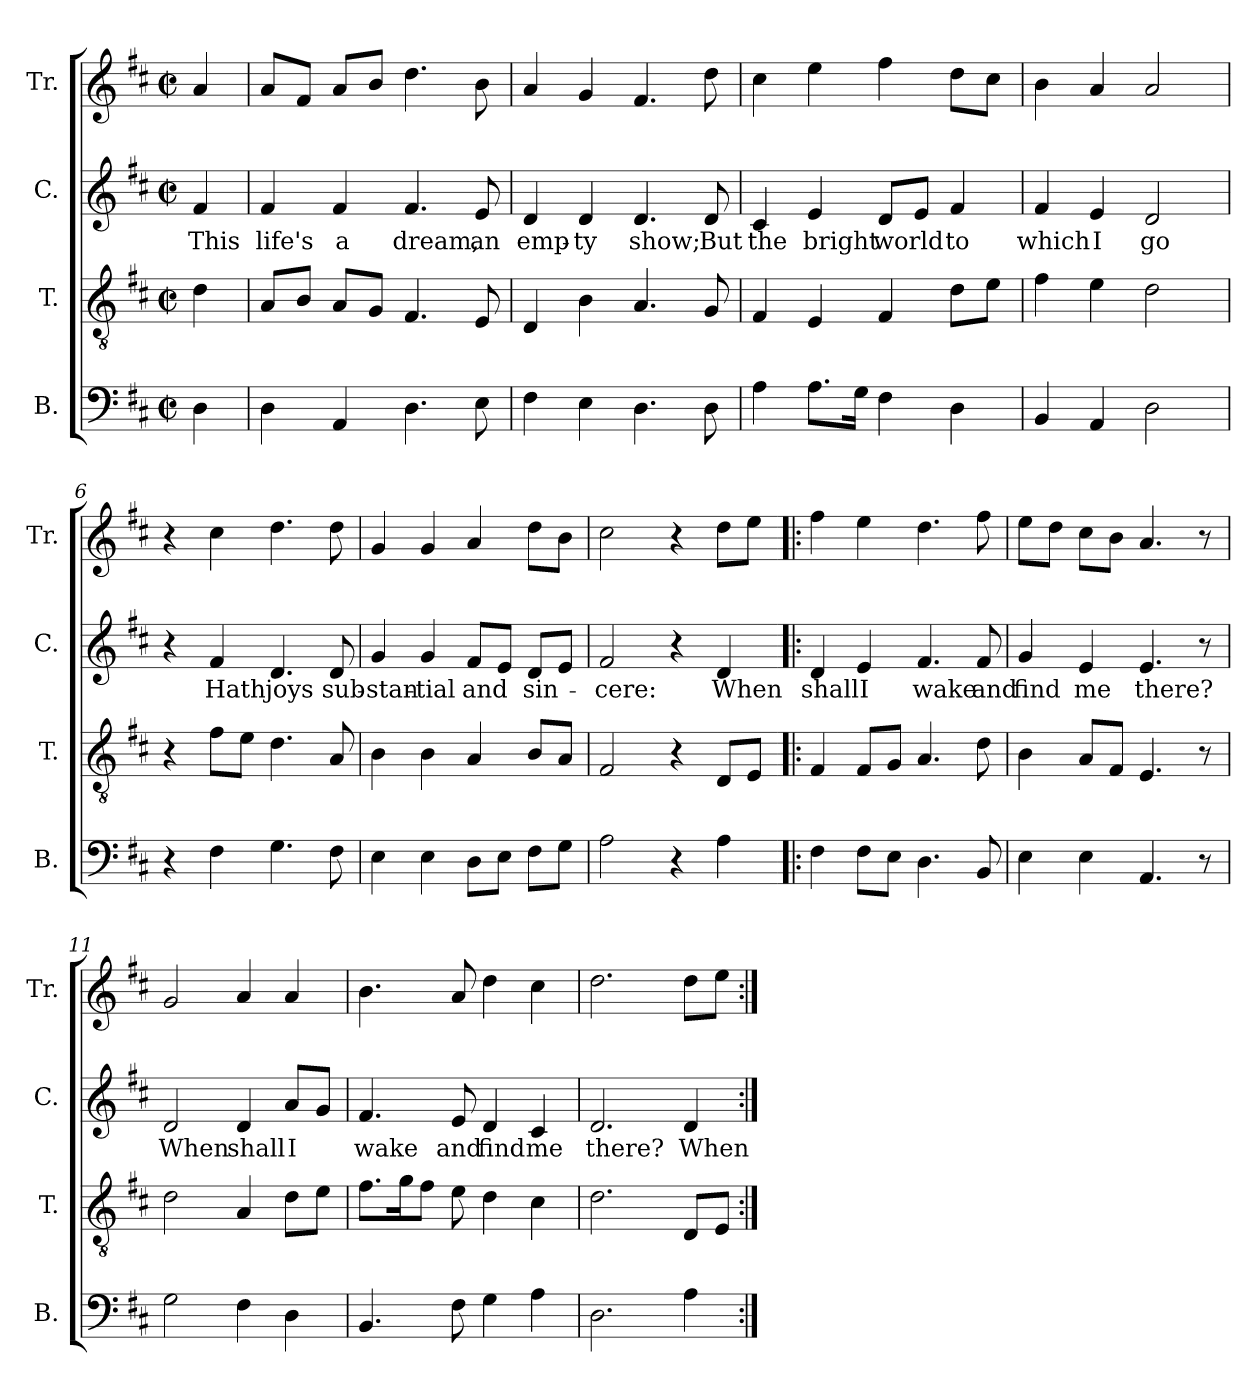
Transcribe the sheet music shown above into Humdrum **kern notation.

**kern	**kern	**kern	**text	**kern
*part4	*part3	*part2	*part2	*part1
*staff4	*staff3	*staff2	*staff2	*staff1
*I"B.	*I"T.	*I"C.	*	*I"Tr.
*I'B.	*I'T.	*I'C.	*	*I'Tr.
*clefF4	*clefGv2	*clefG2	*	*clefG2
*k[f#c#]	*k[f#c#]	*k[f#c#]	*	*k[f#c#]
*M2/2	*M2/2	*M2/2	*	*M2/2
*met(c|)	*met(c|)	*met(c|)	*	*met(c|)
*MM90	*MM90	*MM90	*	*MM90
=1	=1	=1	=1	=1
4D\	4d\	4f#/	This	4a/
=2	=2	=2	=2	=2
4D\	8A/L	4f#/	life's	8a/L
.	8B/J	.	.	8f#/J
4AA/	8A/L	4f#/	a	8a/L
.	8G/J	.	.	8b/J
4.D\	4.F#/	4.f#/	dream,	4.dd\
8E\	8E/	8e/	an	8b\
=3	=3	=3	=3	=3
4F#\	4D/	4d/	emp-	4a/
4E\	4B\	4d/	-ty	4g/
4.D\	4.A/	4.d/	show;	4.f#/
8D\	8G/	8d/	But	8dd\
=4	=4	=4	=4	=4
4A\	4F#/	4c#/	the	4cc#\
8.A\L	4E/	4e/	bright	4ee\
16G\Jk	.	.	.	.
4F#\	4F#/	8d/L	world	4ff#\
.	.	8e/J	.	.
4D\	8d\L	4f#/	to	8dd\L
.	8e\J	.	.	8cc#\J
=5	=5	=5	=5	=5
4BB/	4f#\	4f#/	which	4b\
4AA/	4e\	4e/	I	4a/
2D\	2d\	2d/	go	2a/
=6	=6	=6	=6	=6
4r	4r	4r	.	4r
4F#\	8f#\L	4f#/	Hath	4cc#\
.	8e\J	.	.	.
4.G\	4.d\	4.d/	joys	4.dd\
8F#\	8A/	8d/	sub-	8dd\
!!LO:LB:g=z
=7	=7	=7	=7	=7
4E\	4B\	4g/	-stan-	4g/
4E\	4B\	4g/	-tial	4g/
8D\L	4A/	8f#/L	and	4a/
8E\J	.	8e/J	.	.
8F#\L	8B/L	8d/L	sin-	8dd\L
8G\J	8A/J	8e/J	.	8b\J
=8	=8	=8	=8	=8
2A\	2F#/	2f#/	-cere:	2cc#\
4r	4r	4r	.	4r
4A\	8D/L	4d/	When	8dd\L
.	8E/J	.	.	8ee\J
=9!|:	=9!|:	=9!|:	=9!|:	=9!|:
4F#\	4F#/	4d/	shall	4ff#\
8F#\L	8F#/L	4e/	I	4ee\
8E\J	8G/J	.	.	.
4.D\	4.A/	4.f#/	wake	4.dd\
8BB/	8d\	8f#/	and	8ff#\
=10	=10	=10	=10	=10
4E\	4B\	4g/	find	8ee\L
.	.	.	.	8dd\J
4E\	8A/L	4e/	me	8cc#\L
.	8F#/J	.	.	8b\J
4.AA/	4.E/	4.e/	there?	4.a/
8r	8r	8r	.	8r
=11	=11	=11	=11	=11
2G\	2d\	2d/	When	2g/
4F#\	4A/	4d/	shall	4a/
4D\	8d\L	8a/L	I	4a/
.	8e\J	8g/J	.	.
=12	=12	=12	=12	=12
4.BB/	8.f#\L	4.f#/	wake	4.b\
.	16g\K	.	.	.
.	8f#\J	.	.	.
8F#\	8e\	8e/	and	8a/
4G\	4d\	4d/	find	4dd\
4A\	4c#\	4c#/	me	4cc#\
!!LO:LB:g=z
=13	=13	=13	=13	=13
2.D\	2.d\	2.d/	there?	2.dd\
4A\	8D/L	4d/	When	8dd\L
.	8E/J	.	.	8ee\J
=:|!	=:|!	=:|!	=:|!	=:|!
*-	*-	*-	*-	*-
